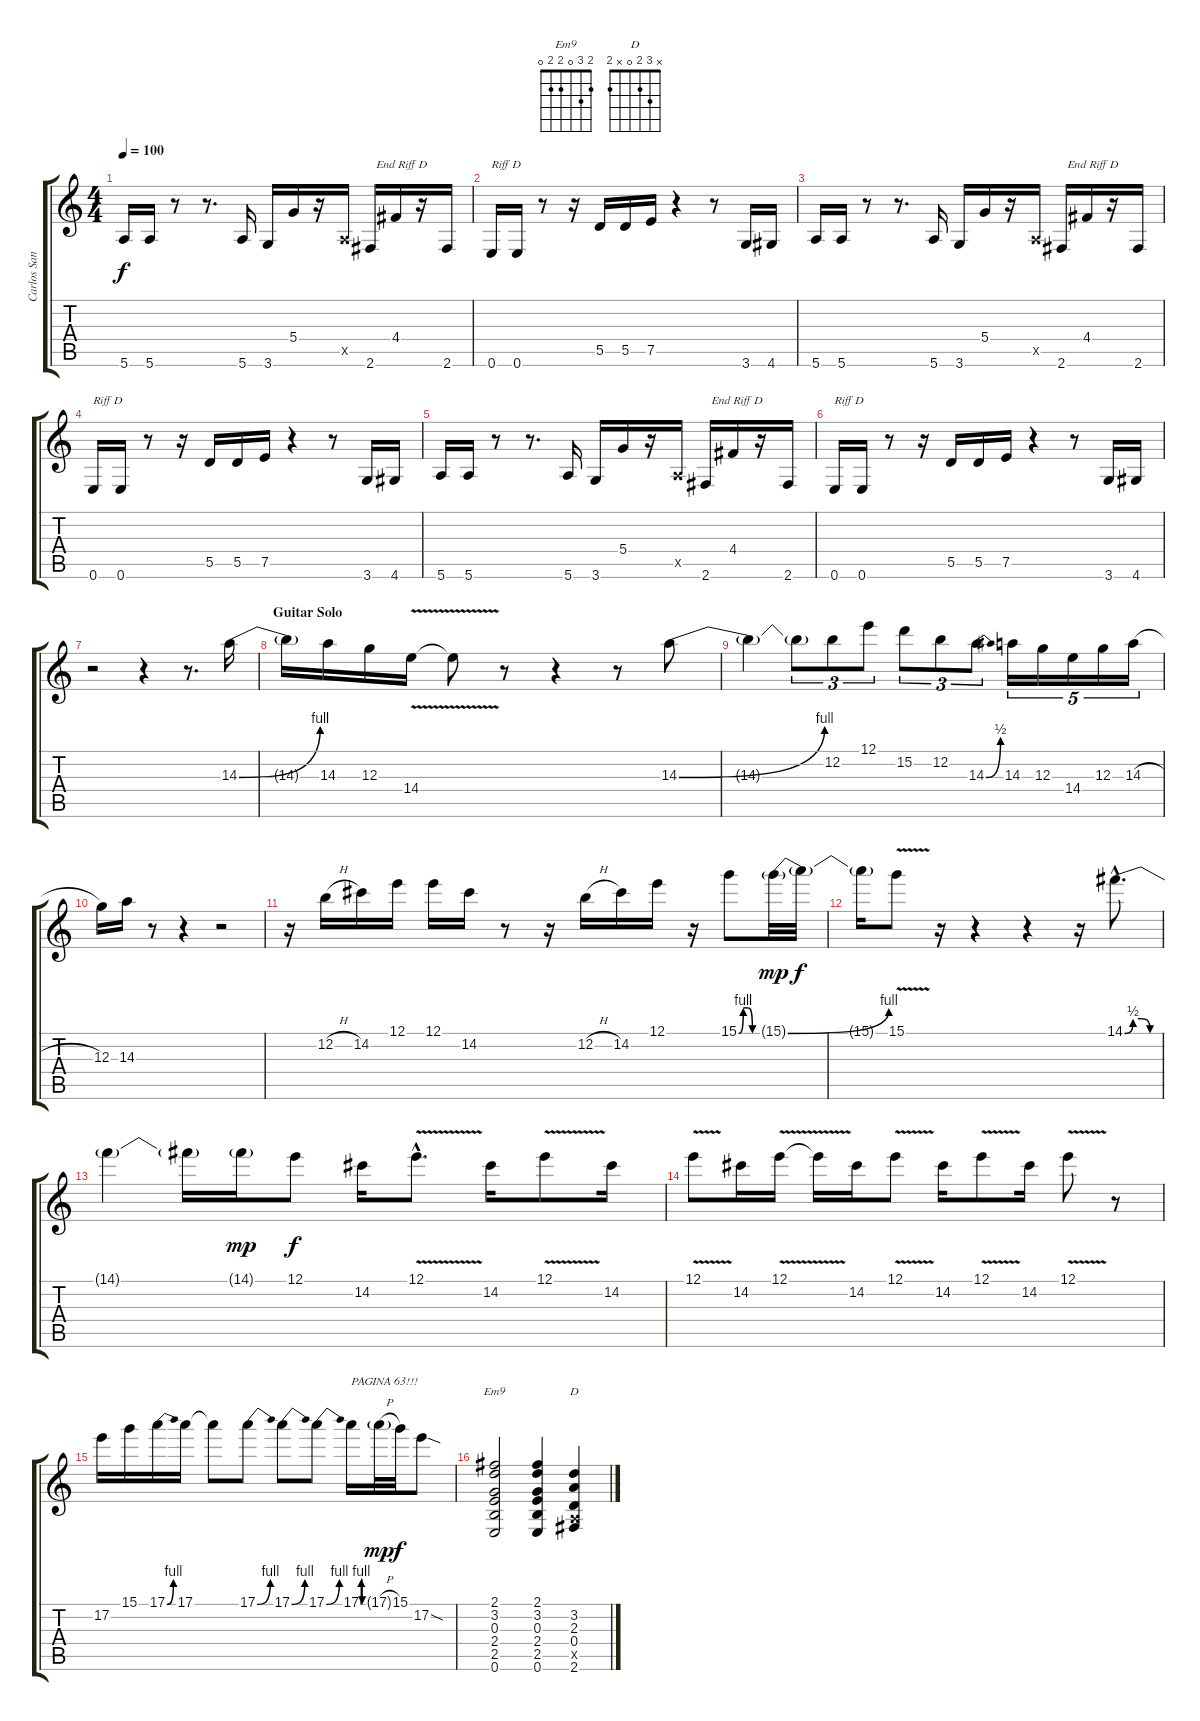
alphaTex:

\track ("Carlos Santana" "Carlos San") {instrument distortionguitar}
\staff {score tabs}
\tuning (E4 B3 G3 D3 A2 E2) {hide}
\chord ("Em9" 2 3 0 2 2 0)
\chord ("D" x 3 2 0 x 2)
\ts (4 4)
\tempo 100
\clef g2
\ks c
5.6.16{dy f} 5.6.16 r.8 r.8{d} 5.6.16 3.6.16 5.4.16 r.16 0.5{x}.16 2.6.16{txt "  End Riff D"} 4.4.16 r.16 2.6.16 |
0.6.16{txt "Riff D"} 0.6.16 r.8 r.16 5.5.16 5.5.16 7.5.16 r.4 r.8 3.6.16 4.6.16 |
5.6.16 5.6.16 r.8 r.8{d} 5.6.16 3.6.16 5.4.16 r.16 0.5{x}.16 2.6.16{txt "  End Riff D"} 4.4.16 r.16 2.6.16 |
0.6.16{txt "Riff D"} 0.6.16 r.8 r.16 5.5.16 5.5.16 7.5.16 r.4 r.8 3.6.16 4.6.16 |
5.6.16 5.6.16 r.8 r.8{d} 5.6.16 3.6.16 5.4.16 r.16 0.5{x}.16 2.6.16{txt "  End Riff D"} 4.4.16 r.16 2.6.16 |
0.6.16{txt "Riff D"} 0.6.16 r.8 r.16 5.5.16 5.5.16 7.5.16 r.4 r.8 3.6.16 4.6.16 |
r.2 r.4 r.8{d} 14.3{be (bend 0 0 60 4)}.16 |
\section ("" "Guitar Solo")
14.3{t}.16 14.3.16 12.3.16 14.4{v}.16 14.4{t}.8 r.8 r.4 r.8 14.3{be (bend 0 0 60 4)}.8 |
14.3{t}.4 14.3{t}.8{tu (3 2)} 12.2.8{tu (3 2)} 12.1.8{tu (3 2)} 15.2.8{tu (3 2)} 12.2.8{tu (3 2)} 14.3{be (bend 0 0 60 2)}.8{tu (3 2)} 14.3.16{tu (5 4)} 12.3.16{tu (5 4)} 14.4.16{tu (5 4)} 12.3.16{tu (5 4)} 14.3{h}.16{tu (5 4)} |
12.3.16 14.3.16 r.8 r.4 r.2 |
r.16 12.2{h}.16 14.2.16 12.1.16 12.1.16 14.2.16 r.8 r.16 12.2{h}.16 14.2.16 12.1.16 r.16 15.1{be (custom 0 0 15 4 30 4 45 0 60 0)}.8 15.1{be (bend 0 0 60 4) g}.32{dy mp} 15.1{t}.32{dy f} |
15.1{t}.16 15.1{v}.8 r.16 r.4 r.4 r.16 14.1{be (custom 0 0 15 2 30 2 45 0 60 0) hac}.8{d} |
14.1{t}.4 14.1{t}.16 14.1{g}.16{dy mp} 12.1.8{dy f} 14.2.16 12.1{v hac}.8{d} 14.2.16 12.1{v}.8 14.2.16 |
12.1{v}.8 14.2.16 12.1{v}.16 12.1{t}.16 14.2.16 12.1{v}.8 14.2.16 12.1{v}.8 14.2.16 12.1{v}.8 r.8 |
17.2.16 15.1.16 17.1{be (bend 0 0 60 4)}.16 17.1.16 17.1{t}.8 17.1{be (bend 0 0 60 4)}.8 17.1{be (bend 0 0 60 4)}.8 17.1{be (bend 0 0 60 4)}.8 17.1{be (custom 0 0 15 4 30 4 45 0 60 0)}.16{txt "PAGINA 63!!!"} 17.1{h g}.32{dy mp} 15.1.32{dy f} 17.2{sod}.8 |
(2.1 3.2 0.3 2.4 2.5 0.6).2{ch "Em9"} (2.1 3.2 0.3 2.4 2.5 0.6).4 (3.2 2.3 0.4 0.5{x} 2.6).4{ch "D"}
